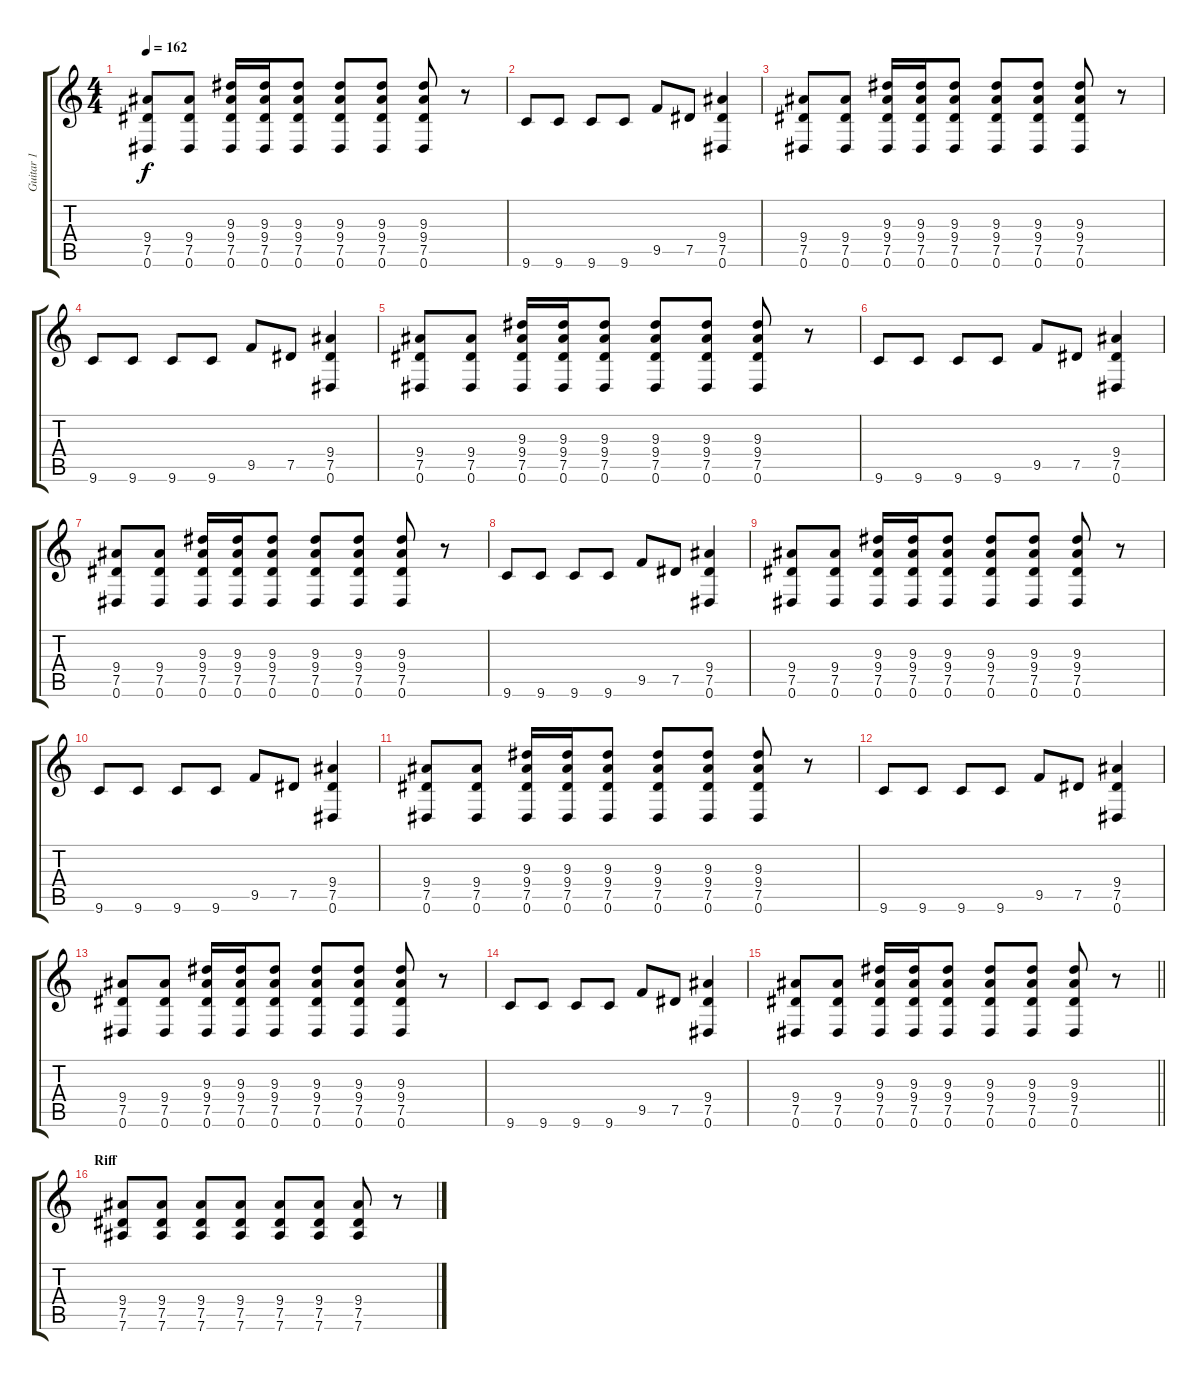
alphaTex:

\track ("Guitar 1" "Guitar 1") {instrument overdrivenguitar}
\staff {score tabs}
\tuning (Eb4 Bb3 Gb3 Db3 Ab2 Eb2) {hide}
\ts (4 4)
\tempo 162
\clef g2
\ks c
(9.4 7.5 0.6).8{dy f} (9.4 7.5 0.6).8 (9.3 9.4 7.5 0.6).16 (9.3 9.4 7.5 0.6).16 (9.3 9.4 7.5 0.6).8 (9.3 9.4 7.5 0.6).8 (9.3 9.4 7.5 0.6).8 (9.3 9.4 7.5 0.6).8 r.8 |
9.6.8 9.6.8 9.6.8 9.6.8 9.5.8 7.5.8 (9.4 7.5 0.6).4 |
(9.4 7.5 0.6).8 (9.4 7.5 0.6).8 (9.3 9.4 7.5 0.6).16 (9.3 9.4 7.5 0.6).16 (9.3 9.4 7.5 0.6).8 (9.3 9.4 7.5 0.6).8 (9.3 9.4 7.5 0.6).8 (9.3 9.4 7.5 0.6).8 r.8 |
9.6.8 9.6.8 9.6.8 9.6.8 9.5.8 7.5.8 (9.4 7.5 0.6).4 |
(9.4 7.5 0.6).8 (9.4 7.5 0.6).8 (9.3 9.4 7.5 0.6).16 (9.3 9.4 7.5 0.6).16 (9.3 9.4 7.5 0.6).8 (9.3 9.4 7.5 0.6).8 (9.3 9.4 7.5 0.6).8 (9.3 9.4 7.5 0.6).8 r.8 |
9.6.8 9.6.8 9.6.8 9.6.8 9.5.8 7.5.8 (9.4 7.5 0.6).4 |
(9.4 7.5 0.6).8 (9.4 7.5 0.6).8 (9.3 9.4 7.5 0.6).16 (9.3 9.4 7.5 0.6).16 (9.3 9.4 7.5 0.6).8 (9.3 9.4 7.5 0.6).8 (9.3 9.4 7.5 0.6).8 (9.3 9.4 7.5 0.6).8 r.8 |
9.6.8 9.6.8 9.6.8 9.6.8 9.5.8 7.5.8 (9.4 7.5 0.6).4 |
(9.4 7.5 0.6).8 (9.4 7.5 0.6).8 (9.3 9.4 7.5 0.6).16 (9.3 9.4 7.5 0.6).16 (9.3 9.4 7.5 0.6).8 (9.3 9.4 7.5 0.6).8 (9.3 9.4 7.5 0.6).8 (9.3 9.4 7.5 0.6).8 r.8 |
9.6.8 9.6.8 9.6.8 9.6.8 9.5.8 7.5.8 (9.4 7.5 0.6).4 |
(9.4 7.5 0.6).8 (9.4 7.5 0.6).8 (9.3 9.4 7.5 0.6).16 (9.3 9.4 7.5 0.6).16 (9.3 9.4 7.5 0.6).8 (9.3 9.4 7.5 0.6).8 (9.3 9.4 7.5 0.6).8 (9.3 9.4 7.5 0.6).8 r.8 |
9.6.8 9.6.8 9.6.8 9.6.8 9.5.8 7.5.8 (9.4 7.5 0.6).4 |
(9.4 7.5 0.6).8 (9.4 7.5 0.6).8 (9.3 9.4 7.5 0.6).16 (9.3 9.4 7.5 0.6).16 (9.3 9.4 7.5 0.6).8 (9.3 9.4 7.5 0.6).8 (9.3 9.4 7.5 0.6).8 (9.3 9.4 7.5 0.6).8 r.8 |
9.6.8 9.6.8 9.6.8 9.6.8 9.5.8 7.5.8 (9.4 7.5 0.6).4 |
\barLineRight lightlight
(9.4 7.5 0.6).8 (9.4 7.5 0.6).8 (9.3 9.4 7.5 0.6).16 (9.3 9.4 7.5 0.6).16 (9.3 9.4 7.5 0.6).8 (9.3 9.4 7.5 0.6).8 (9.3 9.4 7.5 0.6).8 (9.3 9.4 7.5 0.6).8 r.8 |
\section ("" "Riff")
(9.4 7.5 7.6).8 (9.4 7.5 7.6).8 (9.4 7.5 7.6).8 (9.4 7.5 7.6).8 (9.4 7.5 7.6).8 (9.4 7.5 7.6).8 (9.4 7.5 7.6).8 r.8
